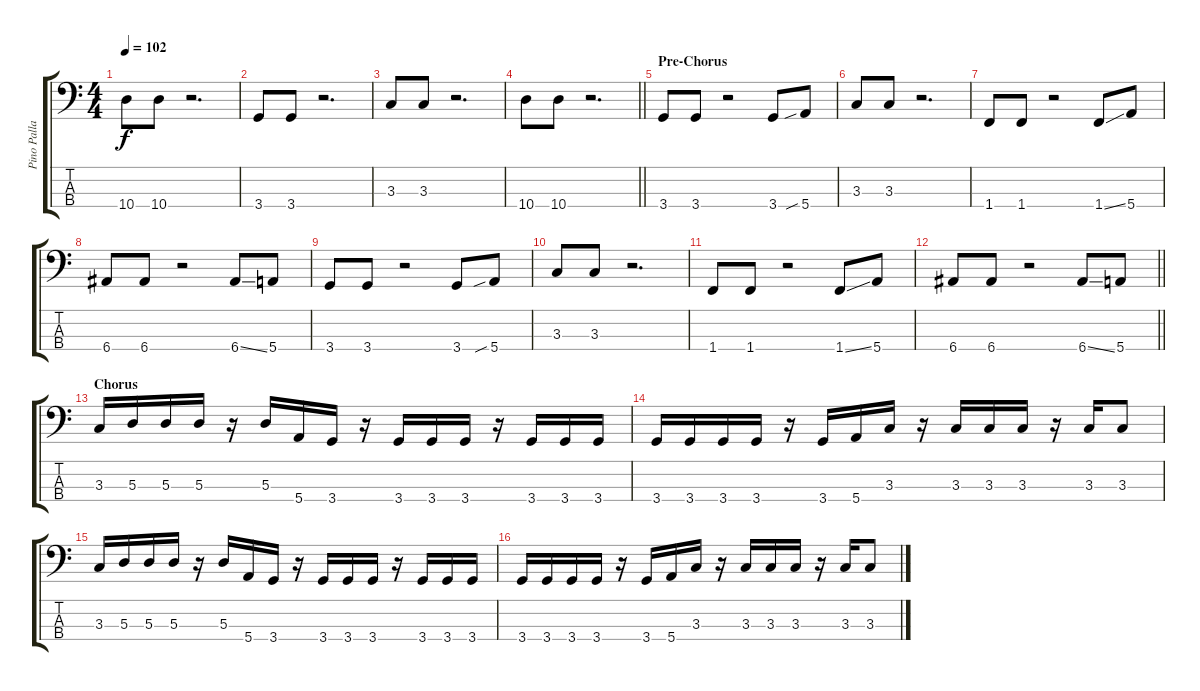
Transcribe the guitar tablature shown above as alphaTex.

\track ("Pino Palladino (Bass)" "Pino Palla") {instrument electricbassfinger}
\staff {score tabs}
\tuning (G2 D2 A1 E1) {hide}
\ts (4 4)
\tempo 102
\clef f4
\ks c
10.4.8{dy f} 10.4.8 r.2{d} |
3.4.8 3.4.8 r.2{d} |
3.3.8 3.3.8 r.2{d} |
\barLineRight lightlight
10.4.8 10.4.8 r.2{d} |
\section ("" "Pre-Chorus")
3.4.8 3.4.8 r.2 3.4.8 5.4{sib}.8 |
3.3.8 3.3.8 r.2{d} |
1.4.8 1.4.8 r.2 1.4{ss}.8 5.4.8 |
6.4.8 6.4.8 r.2 6.4{ss}.8 5.4.8 |
3.4.8 3.4.8 r.2 3.4.8 5.4{sib}.8 |
3.3.8 3.3.8 r.2{d} |
1.4.8 1.4.8 r.2 1.4{ss}.8 5.4.8 |
\barLineRight lightlight
6.4.8 6.4.8 r.2 6.4{ss}.8 5.4.8 |
\section ("" "Chorus")
3.3.16 5.3.16 5.3.16 5.3.16 r.16 5.3.16 5.4.16 3.4.16 r.16 3.4.16 3.4.16 3.4.16 r.16 3.4.16 3.4.16 3.4.16 |
3.4.16 3.4.16 3.4.16 3.4.16 r.16 3.4.16 5.4.16 3.3.16 r.16 3.3.16 3.3.16 3.3.16 r.16 3.3.16 3.3.8 |
3.3.16 5.3.16 5.3.16 5.3.16 r.16 5.3.16 5.4.16 3.4.16 r.16 3.4.16 3.4.16 3.4.16 r.16 3.4.16 3.4.16 3.4.16 |
3.4.16 3.4.16 3.4.16 3.4.16 r.16 3.4.16 5.4.16 3.3.16 r.16 3.3.16 3.3.16 3.3.16 r.16 3.3.16 3.3.8
